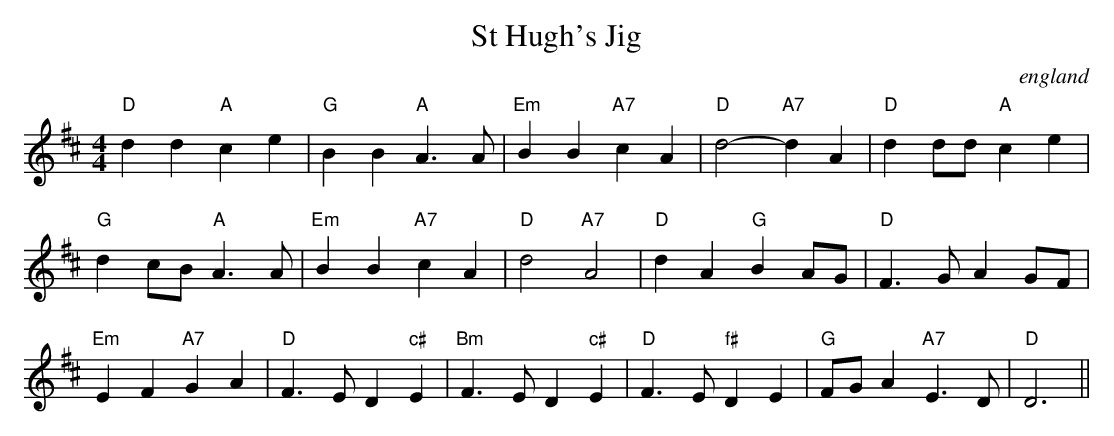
X:1
T:St Hugh's Jig
O:england
M:4/4
L:1/4
K:D
"D"dd "A"ce|"G"BB "A"A3/2A/2|"Em"BB "A7"cA|"D"d2 -"A7"dA|"D"dd/2d/2 "A"ce|
"G"dc/2B/2 "A"A3/2A/2|"Em"BB "A7"cA|"D"d2 "A7"A2|"D"dA "G"BA/2G/2|\
"D"F3/2G/2 AG/2F/2|
"Em"EF "A7"GA|"D"F3/2E/2 D"c#"E|"Bm"F3/2E/2 D"c#"E|"D"F3/2E/2 "f#"DE|\
"G"F/2G/2A "A7"E3/2D/2|"D"D3||
